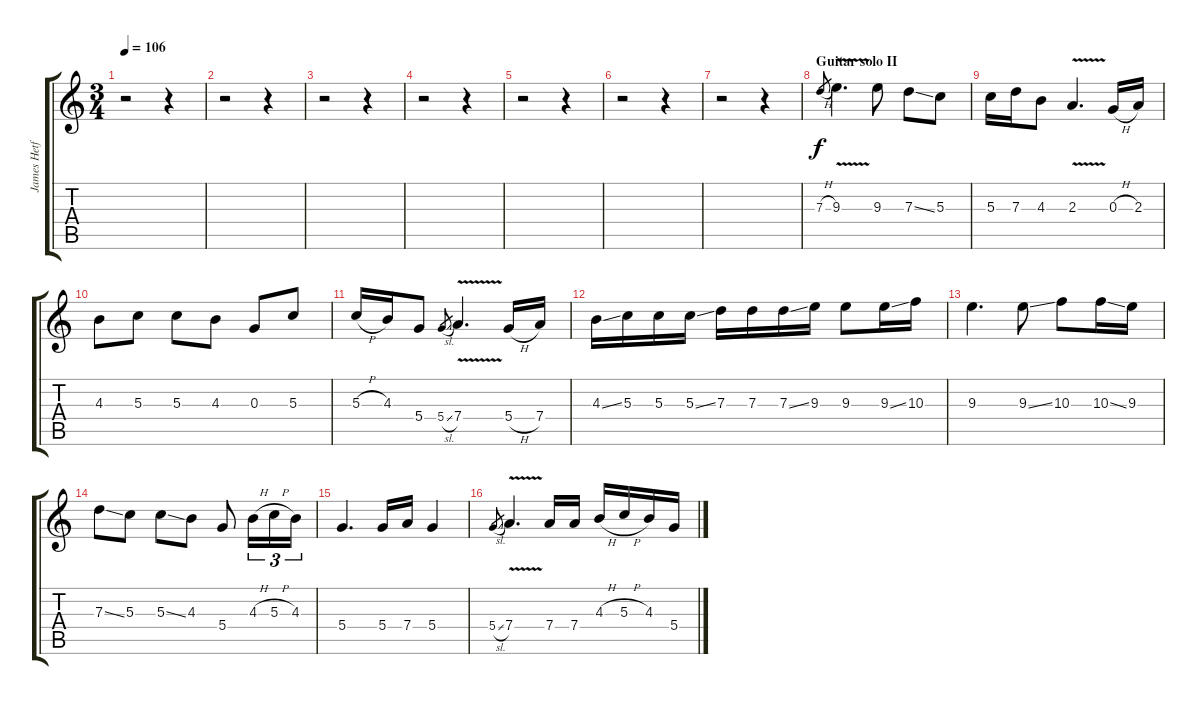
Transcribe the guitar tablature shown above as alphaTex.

\track ("James Hetfield" "James Hetf") {instrument distortionguitar}
\staff {score tabs}
\tuning (E4 B3 G3 D3 A2 E2) {hide}
\ts (3 4)
\tempo 106
\clef g2
\ks c
r.2{dy f} r.4 |
r.2 r.4 |
r.2 r.4 |
r.2 r.4 |
r.2 r.4 |
r.2 r.4 |
r.2 r.4 |
\section ("" "Guitar solo II")
7.3{h}.8{gr} 9.3{v}.4{d} 9.3.8 7.3{ss}.8 5.3.8 |
5.3.16 7.3.16 4.3.8 2.3{v}.4{d} 0.3{h}.16 2.3.16 |
4.3.8 5.3.8 5.3.8 4.3.8 0.3.8 5.3.8 |
5.3{h}.16 4.3.16 5.4.8 5.4{sl}.8{gr} 7.4{v}.4{d} 5.4{h}.16 7.4.16 |
4.3{ss}.16 5.3.16 5.3.16 5.3{ss}.16 7.3.16 7.3.16 7.3{ss}.16 9.3.16 9.3.8 9.3{ss}.16 10.3.16 |
9.3.4{d} 9.3{ss}.8 10.3.8 10.3{ss}.16 9.3.16 |
7.3{ss}.8 5.3.8 5.3{ss}.8 4.3.8 5.4.8 4.3{h}.16{tu (3 2)} 5.3{h}.16{tu (3 2)} 4.3.16{tu (3 2)} |
5.4.4{d} 5.4.16 7.4.16 5.4.4 |
5.4{sl}.8{gr} 7.4{v}.4{d} 7.4.16 7.4.16 4.3{h}.16 5.3{h}.16 4.3.16 5.4.16
